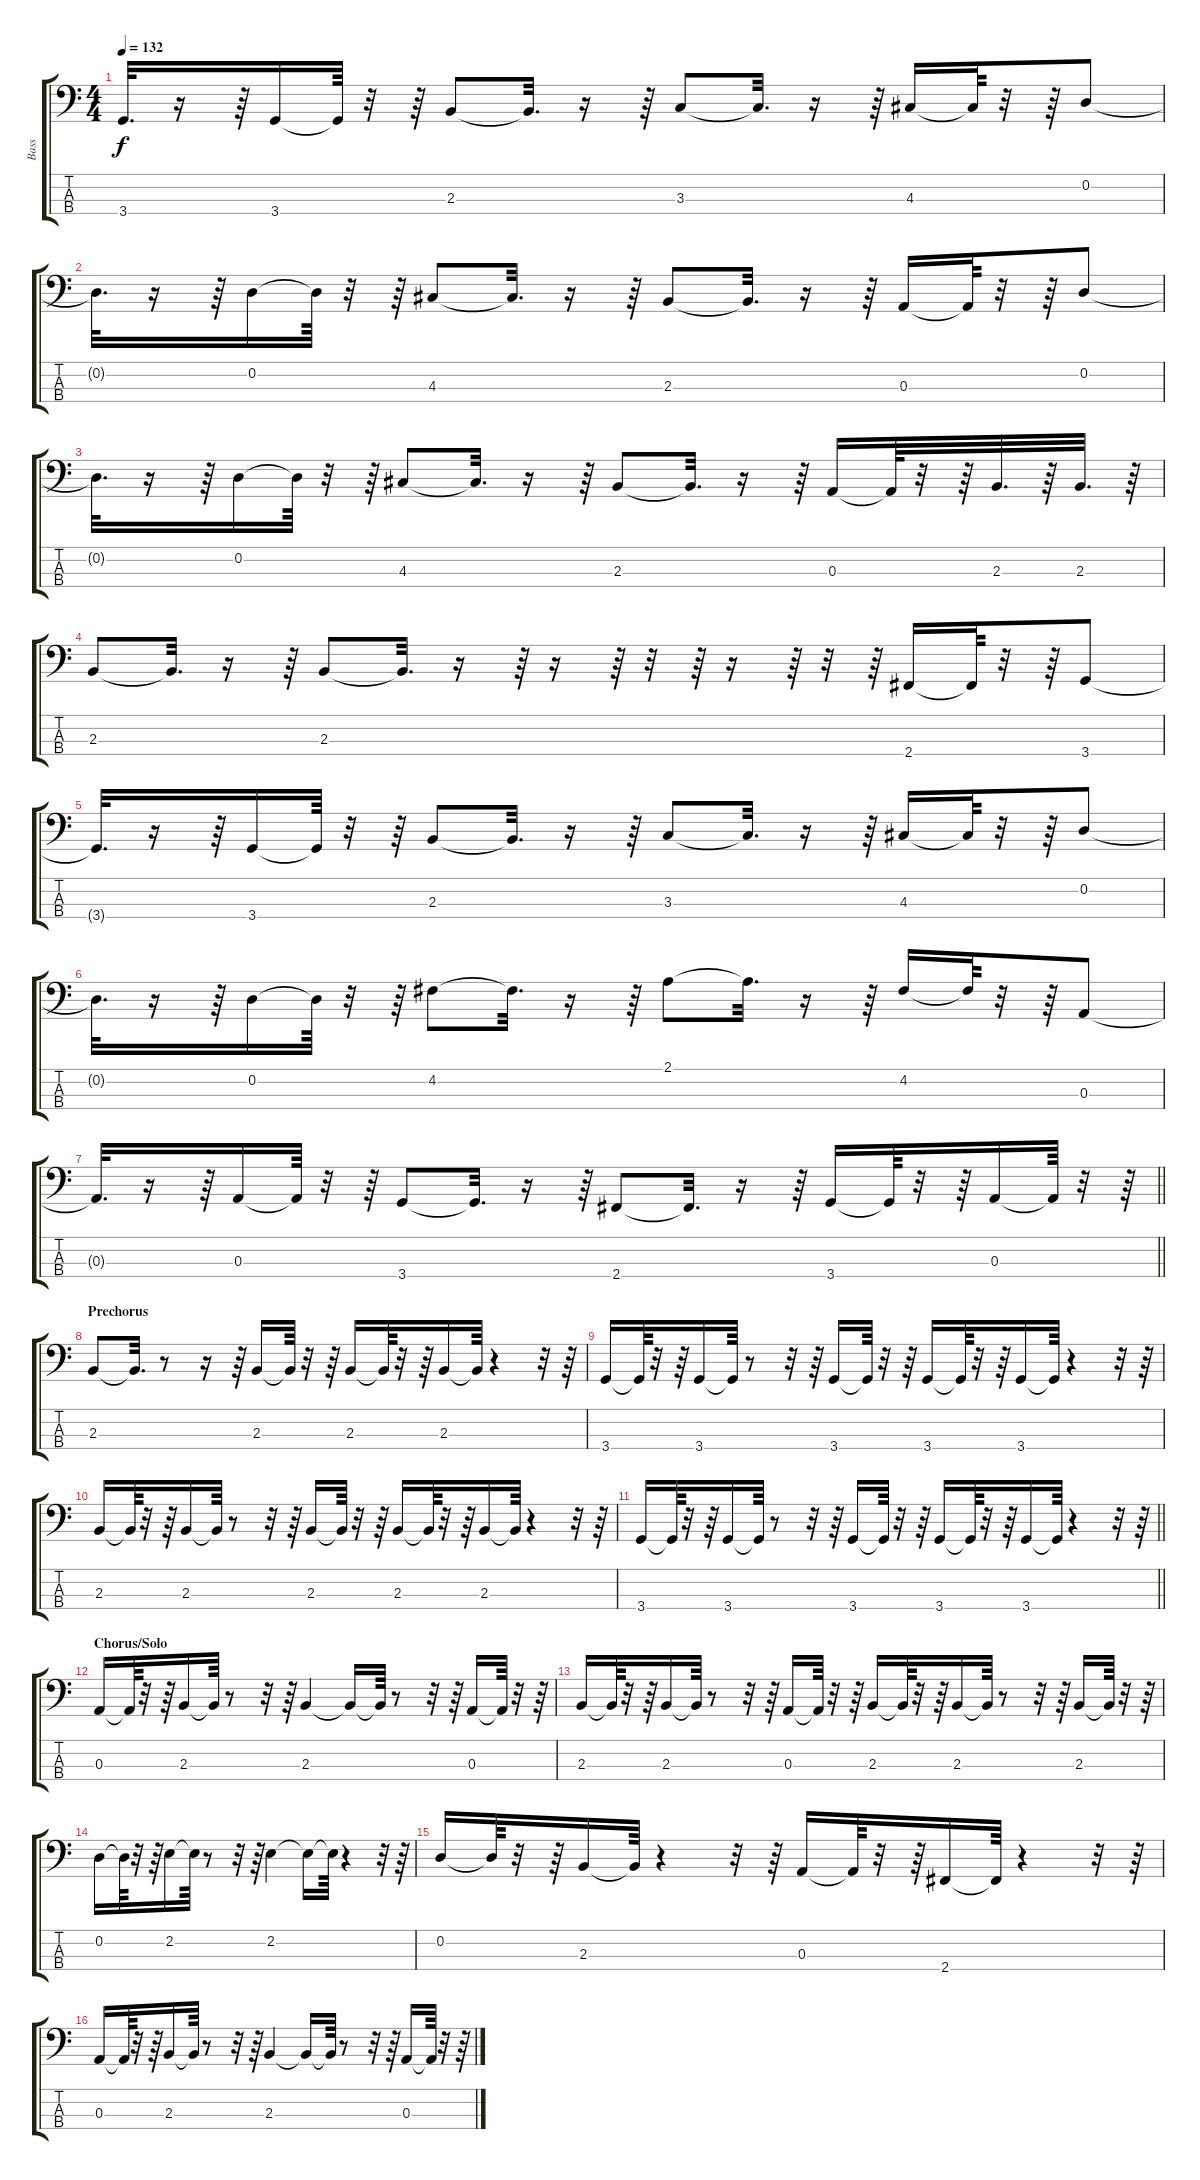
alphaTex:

\track ("Bass" "Bass") {instrument electricbassfinger}
\staff {score tabs}
\tuning (G2 D2 A1 E1) {hide}
\ts (4 4)
\tempo 132
\clef f4
\ks c
3.4{t}.32{d dy f} r.16 r.64 3.4.16 3.4{t}.64 r.32 r.64 2.3.8 2.3{t}.32{d} r.16 r.64 3.3.8 3.3{t}.32{d} r.16 r.64 4.3.16 4.3{t}.64 r.32 r.64 0.2.8 |
0.2{t}.32{d} r.16 r.64 0.2.16 0.2{t}.64 r.32 r.64 4.3.8 4.3{t}.32{d} r.16 r.64 2.3.8 2.3{t}.32{d} r.16 r.64 0.3.16 0.3{t}.64 r.32 r.64 0.2.8 |
0.2{t}.32{d} r.16 r.64 0.2.16 0.2{t}.64 r.32 r.64 4.3.8 4.3{t}.32{d} r.16 r.64 2.3.8 2.3{t}.32{d} r.16 r.64 0.3.16 0.3{t}.64 r.32 r.64 2.3.32{d} r.64 2.3.32{d} r.64 |
2.3.8 2.3{t}.32{d} r.16 r.64 2.3.8 2.3{t}.32{d} r.16 r.64 r.16 r.64 r.32 r.64 r.16 r.64 r.32 r.64 2.4.16 2.4{t}.64 r.32 r.64 3.4.8 |
3.4{t}.32{d} r.16 r.64 3.4.16 3.4{t}.64 r.32 r.64 2.3.8 2.3{t}.32{d} r.16 r.64 3.3.8 3.3{t}.32{d} r.16 r.64 4.3.16 4.3{t}.64 r.32 r.64 0.2.8 |
0.2{t}.32{d} r.16 r.64 0.2.16 0.2{t}.64 r.32 r.64 4.2.8 4.2{t}.32{d} r.16 r.64 2.1.8 2.1{t}.32{d} r.16 r.64 4.2.16 4.2{t}.64 r.32 r.64 0.3.8 |
\barLineRight lightlight
0.3{t}.32{d} r.16 r.64 0.3.16 0.3{t}.64 r.32 r.64 3.4.8 3.4{t}.32{d} r.16 r.64 2.4.8 2.4{t}.32{d} r.16 r.64 3.4.16 3.4{t}.64 r.32 r.64 0.3.16 0.3{t}.64 r.32 r.64 |
\section ("" "Prechorus")
2.3.8 2.3{t}.32{d} r.8 r.16 r.64 2.3.16 2.3{t}.64 r.32 r.64 2.3.16 2.3{t}.64 r.32 r.64 2.3.16 2.3{t}.64 r.4 r.32 r.64 |
3.4.16 3.4{t}.64 r.32 r.64 3.4.16 3.4{t}.64 r.8 r.32 r.64 3.4.16 3.4{t}.64 r.32 r.64 3.4.16 3.4{t}.64 r.32 r.64 3.4.16 3.4{t}.64 r.4 r.32 r.64 |
2.3.16 2.3{t}.64 r.32 r.64 2.3.16 2.3{t}.64 r.8 r.32 r.64 2.3.16 2.3{t}.64 r.32 r.64 2.3.16 2.3{t}.64 r.32 r.64 2.3.16 2.3{t}.64 r.4 r.32 r.64 |
\barLineRight lightlight
3.4.16 3.4{t}.64 r.32 r.64 3.4.16 3.4{t}.64 r.8 r.32 r.64 3.4.16 3.4{t}.64 r.32 r.64 3.4.16 3.4{t}.64 r.32 r.64 3.4.16 3.4{t}.64 r.4 r.32 r.64 |
\section ("" "Chorus/Solo")
0.3.16 0.3{t}.64 r.32 r.64 2.3.16 2.3{t}.64 r.8 r.32 r.64 2.3.4 2.3{t}.16 2.3{t}.64 r.8 r.32 r.64 0.3.16 0.3{t}.64 r.32 r.64 |
2.3.16 2.3{t}.64 r.32 r.64 2.3.16 2.3{t}.64 r.8 r.32 r.64 0.3.16 0.3{t}.64 r.32 r.64 2.3.16 2.3{t}.64 r.32 r.64 2.3.16 2.3{t}.64 r.8 r.32 r.64 2.3.16 2.3{t}.64 r.32 r.64 |
0.2.16 0.2{t}.64 r.32 r.64 2.2.16 2.2{t}.64 r.8 r.32 r.64 2.2.4 2.2{t}.16 2.2{t}.64 r.4 r.32 r.64 |
0.2.16 0.2{t}.64 r.32 r.64 2.3.16 2.3{t}.64 r.4 r.32 r.64 0.3.16 0.3{t}.64 r.32 r.64 2.4.16 2.4{t}.64 r.4 r.32 r.64 |
0.3.16 0.3{t}.64 r.32 r.64 2.3.16 2.3{t}.64 r.8 r.32 r.64 2.3.4 2.3{t}.16 2.3{t}.64 r.8 r.32 r.64 0.3.16 0.3{t}.64 r.32 r.64
